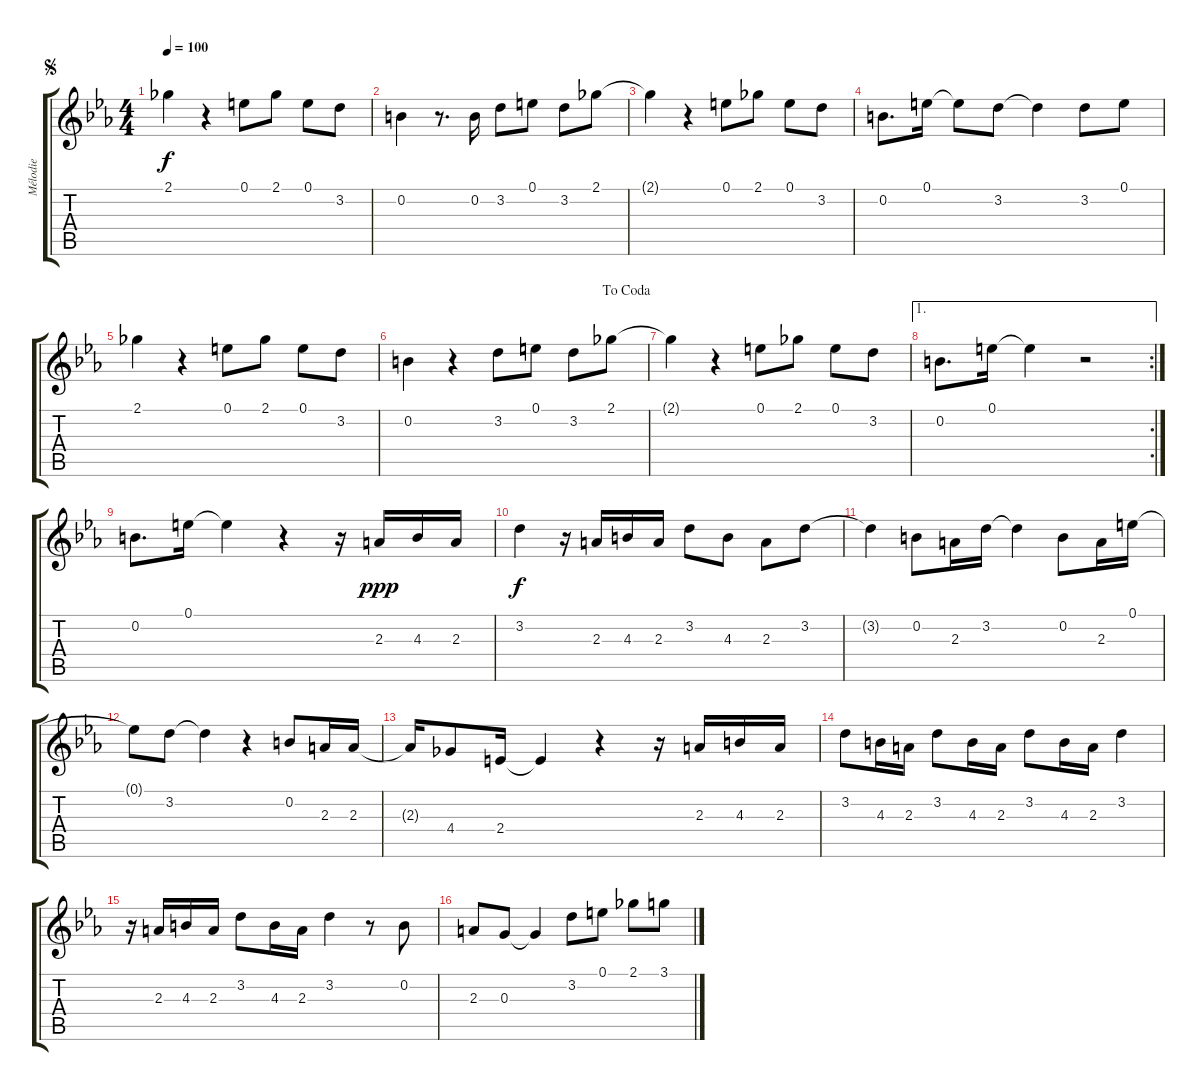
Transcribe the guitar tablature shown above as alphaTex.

\track ("Mélodie" "Mélodie") {instrument distortionguitar}
\staff {score tabs}
\tuning (E4 B3 G3 D3 A2 E2) {hide}
\ts (4 4)
\jump segno
\tempo 100
\clef g2
\ks eb
2.1.4{dy f} r.4 0.1.8 2.1.8 0.1.8 3.2.8 |
0.2.4 r.8{d} 0.2.16 3.2.8 0.1.8 3.2.8 2.1.8 |
2.1{t}.4 r.4 0.1.8 2.1.8 0.1.8 3.2.8 |
0.2.8{d} 0.1.16 0.1{t}.8 3.2.8 3.2{t}.4 3.2.8 0.1.8 |
2.1.4 r.4 0.1.8 2.1.8 0.1.8 3.2.8 |
\jump dacoda
0.2.4 r.4 3.2.8 0.1.8 3.2.8 2.1.8 |
2.1{t}.4 r.4 0.1.8 2.1.8 0.1.8 3.2.8 |
\ae 1
\rc 2
0.2.8{d} 0.1.16 0.1{t}.4 r.2 |
0.2.8{d} 0.1.16 0.1{t}.4 r.4 r.16 2.3.16{dy ppp} 4.3.16 2.3.16 |
3.2.4{dy f} r.16 2.3.16 4.3.16 2.3.16 3.2.8 4.3.8 2.3.8 3.2.8 |
3.2{t}.4 0.2.8 2.3.16 3.2.16 3.2{t}.4 0.2.8 2.3.16 0.1.16 |
0.1{t}.8 3.2.8 3.2{t}.4 r.4 0.2.8 2.3.16 2.3.16 |
2.3{t}.16 4.4.8 2.4.16 2.4{t}.4 r.4 r.16 2.3.16 4.3.16 2.3.16 |
3.2.8 4.3.16 2.3.16 3.2.8 4.3.16 2.3.16 3.2.8 4.3.16 2.3.16 3.2.4 |
r.16 2.3.16 4.3.16 2.3.16 3.2.8 4.3.16 2.3.16 3.2.4 r.8 0.2.8 |
2.3.8 0.3.8 0.3{t}.4 3.2.8 0.1.8 2.1.8 3.1.8
